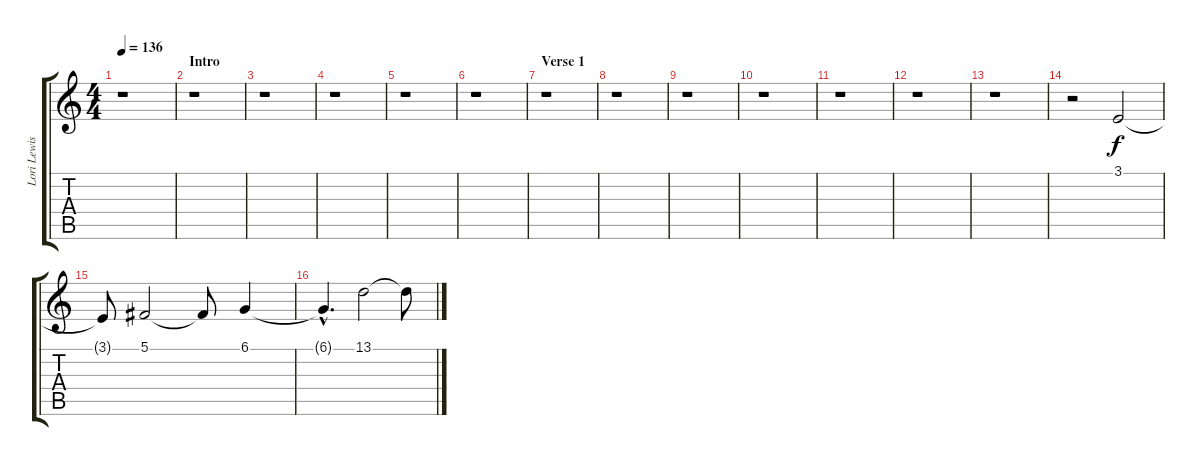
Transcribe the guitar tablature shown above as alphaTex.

\track ("Lori Lewis" "Lori Lewis") {instrument sopranosax}
\staff {score tabs}
\tuning (Db4 Ab3 E3 B2 Gb2 Db2) {hide}
\ts (4 4)
\tempo 136
\clef g2
\ks c
r.1{dy f instrument sopranosax} |
\section ("" "Intro")
r.1 |
r.1 |
r.1 |
r.1 |
r.1 |
\section ("" "Verse 1")
r.1 |
r.1 |
r.1 |
r.1 |
r.1 |
r.1 |
r.1{volume 13} |
r.2 3.1.2 |
3.1{t}.8 5.1.2 5.1{t}.8 6.1.4 |
6.1{hac t}.4{d} 13.1.2 13.1{t}.8
